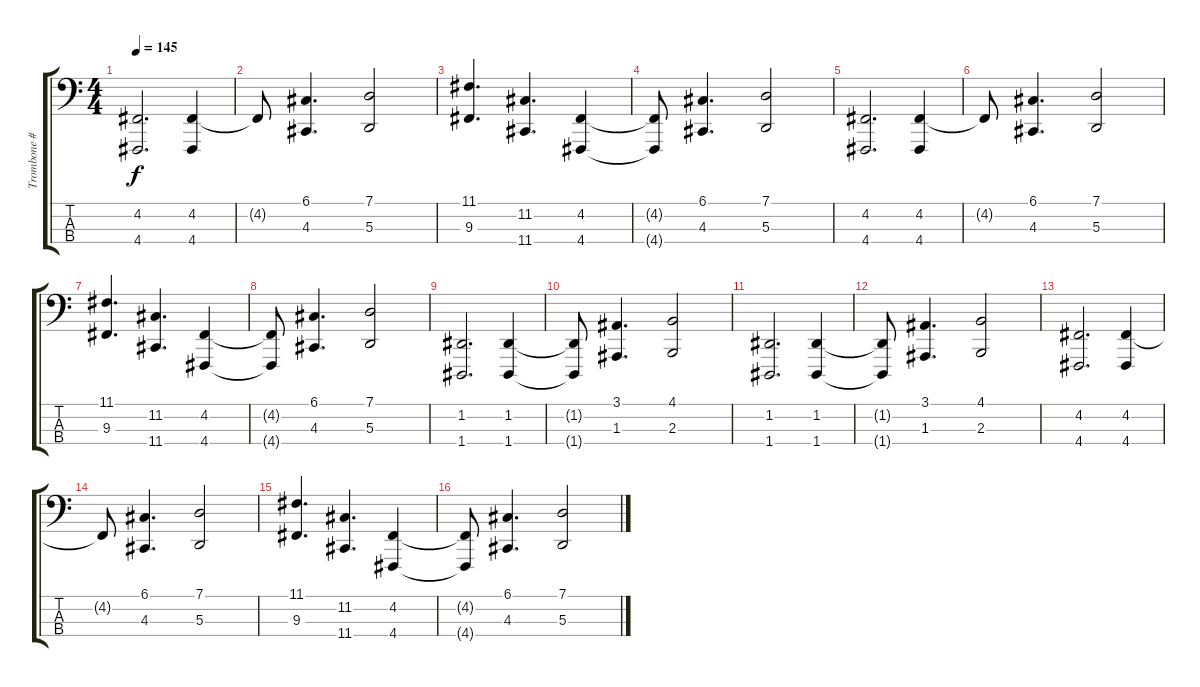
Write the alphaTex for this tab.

\track ("Trombone #3" "Trombone #") {instrument trombone}
\staff {score tabs}
\tuning (G2 D2 A1 D1) {hide}
\ts (4 4)
\tempo 145
\clef f4
\ks c
(4.2 4.4).2{d dy f} (4.2 4.4).4 |
4.2{t}.8 (6.1 4.3).4{d} (7.1 5.3).2 |
(11.1 9.3).4{d} (11.2 11.4).4{d} (4.2 4.4).4 |
(4.2{t} 4.4{t}).8 (6.1 4.3).4{d} (7.1 5.3).2 |
(4.2 4.4).2{d} (4.2 4.4).4 |
4.2{t}.8 (6.1 4.3).4{d} (7.1 5.3).2 |
(11.1 9.3).4{d} (11.2 11.4).4{d} (4.2 4.4).4 |
(4.2{t} 4.4{t}).8 (6.1 4.3).4{d} (7.1 5.3).2 |
(1.2 1.4).2{d} (1.2 1.4).4 |
(1.2{t} 1.4{t}).8 (3.1 1.3).4{d} (4.1 2.3).2 |
(1.2 1.4).2{d} (1.2 1.4).4 |
(1.2{t} 1.4{t}).8 (3.1 1.3).4{d} (4.1 2.3).2 |
(4.2 4.4).2{d} (4.2 4.4).4 |
4.2{t}.8 (6.1 4.3).4{d} (7.1 5.3).2 |
(11.1 9.3).4{d} (11.2 11.4).4{d} (4.2 4.4).4 |
(4.2{t} 4.4{t}).8 (6.1 4.3).4{d} (7.1 5.3).2
